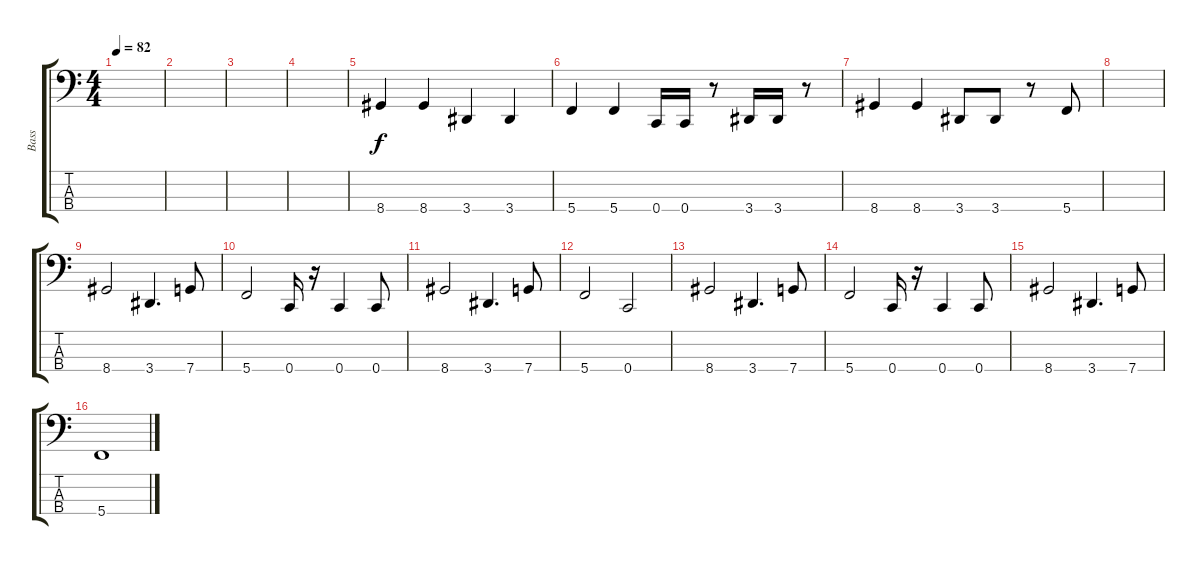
\track ("Bass" "Bass") {instrument electricbassfinger}
\staff {score tabs}
\tuning (F2 C2 G1 C1) {hide}
\ts (4 4)
\tempo 82
\clef f4
\ks c
|
|
|
|
8.4.4 8.4.4 3.4.4 3.4.4 |
5.4.4 5.4.4 0.4.16 0.4.16 r.8 3.4.16 3.4.16 r.8 |
8.4.4 8.4.4 3.4.8 3.4.8 r.8 5.4.8 |
|
8.4.2 3.4.4{d} 7.4.8 |
5.4.2 0.4.16 r.16 0.4.4 0.4.8 |
8.4.2 3.4.4{d} 7.4.8 |
5.4.2 0.4.2 |
8.4.2 3.4.4{d} 7.4.8 |
5.4.2 0.4.16 r.16 0.4.4 0.4.8 |
8.4.2 3.4.4{d} 7.4.8 |
5.4.1
